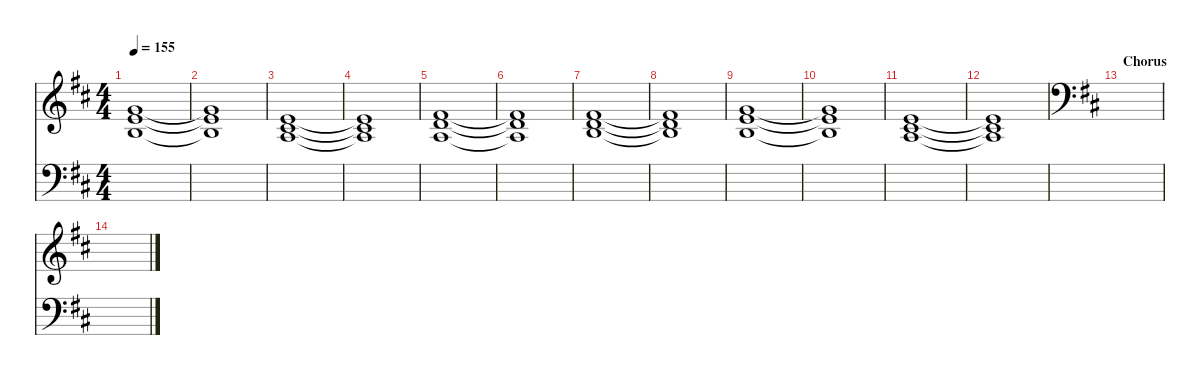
\hideDynamics
\bracketExtendMode nobrackets
\singleTrackTrackNamePolicy hidden
\multiTrackTrackNamePolicy hidden
\otherSystemsTrackNameOrientation horizontal
\track ("Strings" "P-Sth") {instrument pad2warm}
\staff {score}
\tuning (E4 B3 G3 D3 A2 E2)
\ts (4 4)
\tempo 155
\clef g2
\ks d
(12.3{acc forcenatural} 0.1{acc forcenatural} 0.2{acc forcenatural}).1{dy mp beam Up} |
(0.2{t acc forcenatural} 0.1{t acc forcenatural} 12.3{t acc forcenatural}).1{beam Up} |
(0.1{acc forcenatural} 2.2{acc #} 2.3{acc forcenatural}).1{beam Up} |
(2.2{t acc #} 0.1{t acc forcenatural} 2.3{t acc forcenatural}).1{beam Up} |
(2.1{acc #} 3.2{acc forcenatural} 2.3{acc forcenatural}).1{beam Up} |
(2.3{t acc forcenatural} 3.2{t acc forcenatural} 2.1{t acc #}).1{beam Up} |
(11.3{acc #} 12.4{acc forcenatural} 0.2{acc forcenatural}).1{beam Up} |
(12.4{t acc forcenatural} 11.3{t acc #} 0.2{t acc forcenatural}).1{beam Up} |
(12.3{acc forcenatural} 0.1{acc forcenatural} 0.2{acc forcenatural}).1{beam Up} |
(0.2{t acc forcenatural} 0.1{t acc forcenatural} 12.3{t acc forcenatural}).1{beam Up} |
(0.1{acc forcenatural} 2.2{acc #} 2.3{acc forcenatural}).1{beam Up} |
(2.2{t acc #} 0.1{t acc forcenatural} 2.3{t acc forcenatural}).1{beam Up} |
\section ("" "Chorus")
\clef f4
|
\clef g2
|
|
\staff {score}
\tuning (E4 B3 G3 D3 A2 E2)
\clef f4
\ottava regular
\simile none
\ks d
|
|
|
|
|
|
|
|
|
|
|
|
|
|
|
